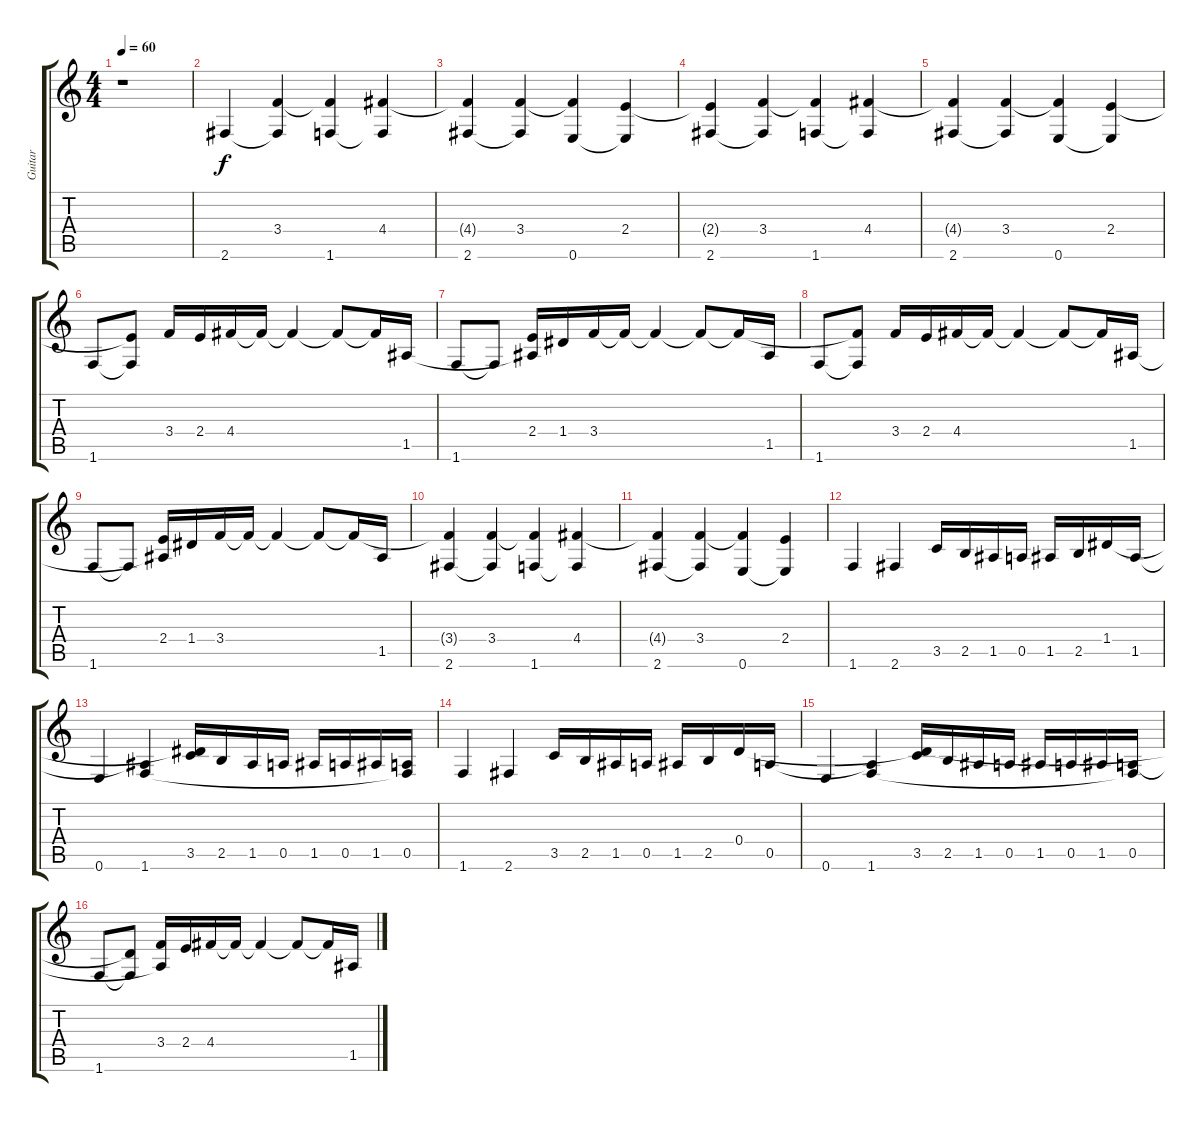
\track ("Guitar" "Guitar") {instrument acousticguitarsteel}
\staff {score tabs}
\tuning (E4 B3 G3 D3 A2 E2) {hide}
\ts (4 4)
\tempo 60
\clef g2
\ks c
r.1{dy f instrument acousticguitarsteel} |
2.6.4 (3.4 2.6{t}).4 (3.4{t} 1.6).4 (4.4 1.6{t}).4 |
(4.4{t} 2.6).4 (3.4 2.6{t}).4 (3.4{t} 0.6).4 (2.4 0.6{t}).4 |
(2.4{t} 2.6).4 (3.4 2.6{t}).4 (3.4{t} 1.6).4 (4.4 1.6{t}).4 |
(4.4{t} 2.6).4 (3.4 2.6{t}).4 (3.4{t} 0.6).4 (2.4 0.6{t}).4 |
1.6.8 (2.4{t} 1.6{t}).8 3.4.16 2.4.16 4.4.16 4.4{t}.16 4.4{t}.4 4.4{t}.8 4.4{t}.16 1.5.16 |
1.6.8 1.6{t}.8 (2.4 1.5{t}).16 1.4.16 3.4.16 3.4{t}.16 3.4{t}.4 3.4{t}.8 3.4{t}.16 1.5.16 |
1.6.8 (3.4{t} 1.6{t}).8 3.4.16 2.4.16 4.4.16 4.4{t}.16 4.4{t}.4 4.4{t}.8 4.4{t}.16 1.5.16 |
1.6.8 1.6{t}.8 (2.4 1.5{t}).16 1.4.16 3.4.16 3.4{t}.16 3.4{t}.4 3.4{t}.8 3.4{t}.16 1.5.16 |
(3.4{t} 2.6).4 (3.4 2.6{t}).4 (3.4{t} 1.6).4 (4.4 1.6{t}).4 |
(4.4{t} 2.6).4 (3.4 2.6{t}).4 (3.4{t} 0.6).4 (2.4 0.6{t}).4 |
1.6.4 2.6.4 3.5.16 2.5.16 1.5.16 0.5.16 1.5.16 2.5.16 1.4.16 1.5.16 |
0.6.4 (1.5{t} 1.6).4 (1.4{t} 3.5).16 2.5.16 1.5.16 0.5.16 1.5.16 0.5.16 1.5.16 (0.5 1.6{t}).16 |
1.6.4 2.6.4 3.5.16 2.5.16 1.5.16 0.5.16 1.5.16 2.5.16 0.4.16 0.5.16 |
0.6.4 (0.5{t} 1.6).4 (0.4{t} 3.5).16 2.5.16 1.5.16 0.5.16 1.5.16 0.5.16 1.5.16 (0.5 1.6{t}).16 |
1.6.8 (0.4{t} 1.6{t}).8 (3.4 0.5{t}).16 2.4.16 4.4.16 4.4{t}.16 4.4{t}.4 4.4{t}.8 4.4{t}.16 1.5.16
